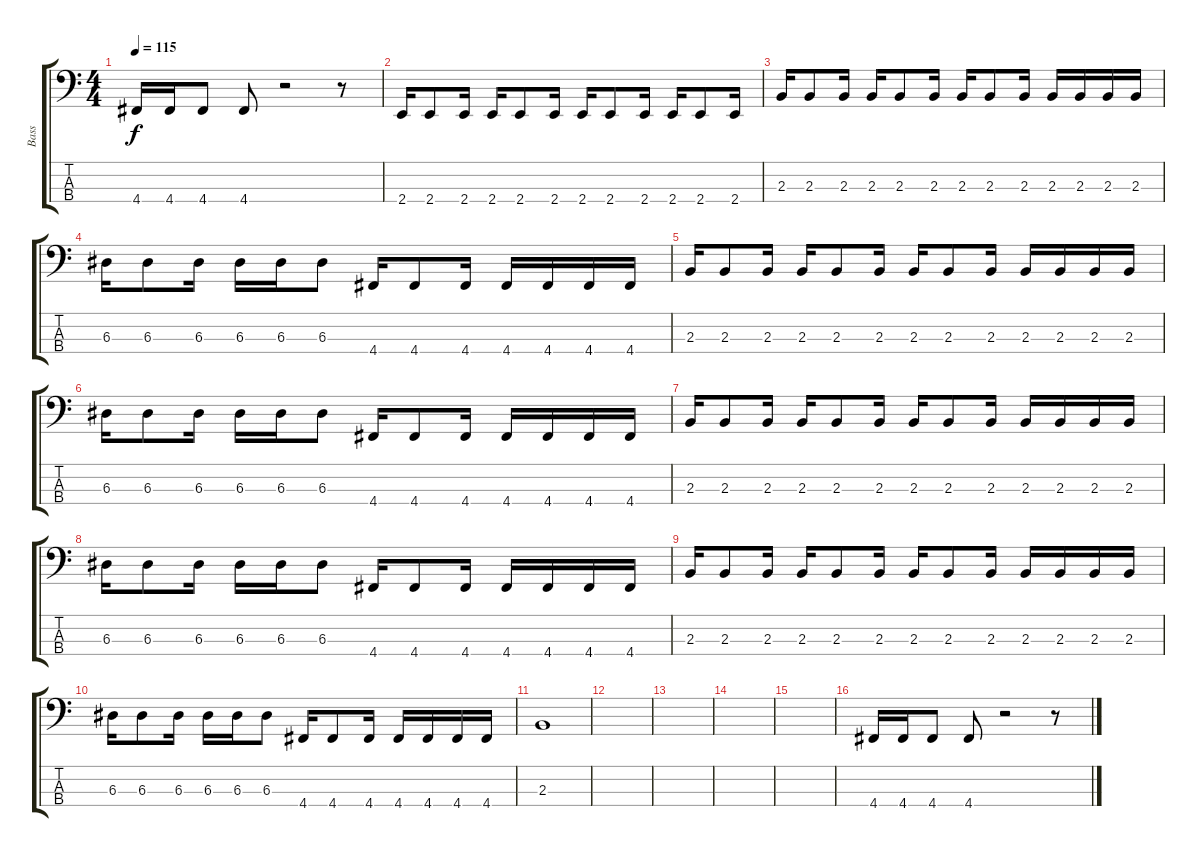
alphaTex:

\track ("Bass" "Bass") {instrument electricbasspick}
\staff {score tabs}
\tuning (G2 D2 A1 D1) {hide}
\ts (4 4)
\tempo 115
\clef f4
\ks c
4.4.16{dy f} 4.4.16 4.4.8 4.4.8 r.2 r.8 |
2.4.16 2.4.8 2.4.16 2.4.16 2.4.8 2.4.16 2.4.16 2.4.8 2.4.16 2.4.16 2.4.8 2.4.16 |
2.3.16 2.3.8 2.3.16 2.3.16 2.3.8 2.3.16 2.3.16 2.3.8 2.3.16 2.3.16 2.3.16 2.3.16 2.3.16 |
6.3.16 6.3.8 6.3.16 6.3.16 6.3.16 6.3.8 4.4.16 4.4.8 4.4.16 4.4.16 4.4.16 4.4.16 4.4.16 |
2.3.16 2.3.8 2.3.16 2.3.16 2.3.8 2.3.16 2.3.16 2.3.8 2.3.16 2.3.16 2.3.16 2.3.16 2.3.16 |
6.3.16 6.3.8 6.3.16 6.3.16 6.3.16 6.3.8 4.4.16 4.4.8 4.4.16 4.4.16 4.4.16 4.4.16 4.4.16 |
2.3.16 2.3.8 2.3.16 2.3.16 2.3.8 2.3.16 2.3.16 2.3.8 2.3.16 2.3.16 2.3.16 2.3.16 2.3.16 |
6.3.16 6.3.8 6.3.16 6.3.16 6.3.16 6.3.8 4.4.16 4.4.8 4.4.16 4.4.16 4.4.16 4.4.16 4.4.16 |
2.3.16 2.3.8 2.3.16 2.3.16 2.3.8 2.3.16 2.3.16 2.3.8 2.3.16 2.3.16 2.3.16 2.3.16 2.3.16 |
6.3.16 6.3.8 6.3.16 6.3.16 6.3.16 6.3.8 4.4.16 4.4.8 4.4.16 4.4.16 4.4.16 4.4.16 4.4.16 |
2.3.1 |
|
|
|
|
4.4.16 4.4.16 4.4.8 4.4.8 r.2 r.8
